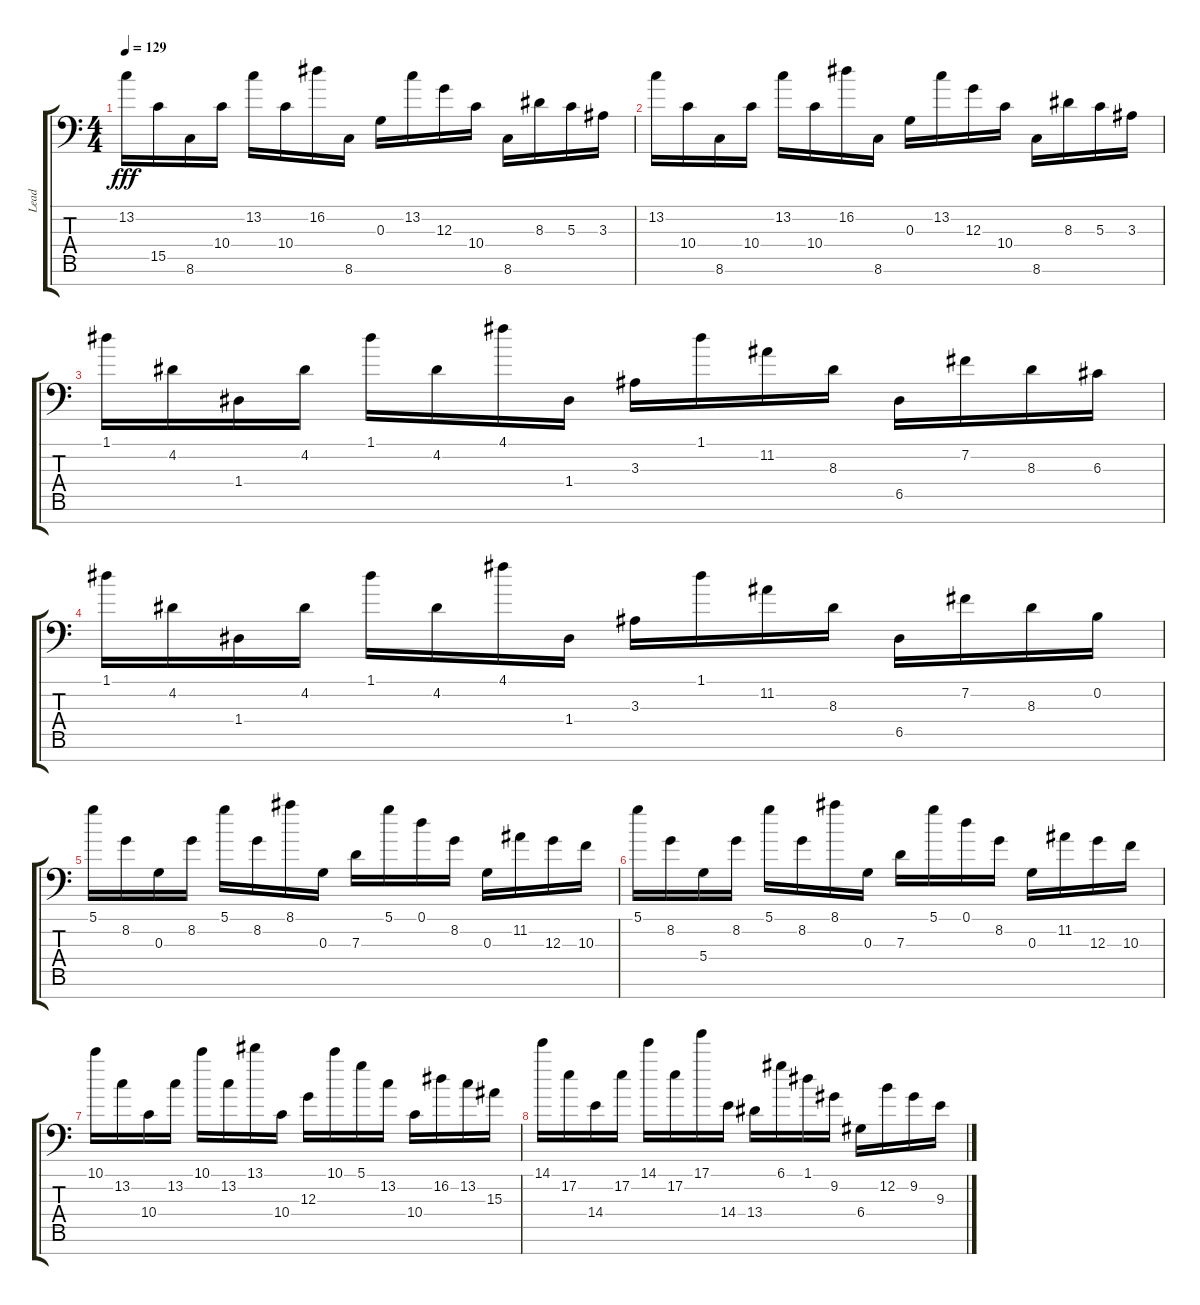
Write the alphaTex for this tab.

\track ("Lead" "Lead") {instrument lead5charang}
\staff {score tabs}
\tuning (D5 B3 G3 D3 A2 E2 C-1) {hide}
\ts (4 4)
\tempo 129
\clef f4
\ks c
13.2.16{dy fff} 15.5.16 8.6.16 10.4.16 13.2.16 10.4.16 16.2.16 8.6.16 0.3.16 13.2.16 12.3.16 10.4.16 8.6.16 8.3.16 5.3.16 3.3.16 |
13.2.16 10.4.16 8.6.16 10.4.16 13.2.16 10.4.16 16.2.16 8.6.16 0.3.16 13.2.16 12.3.16 10.4.16 8.6.16 8.3.16 5.3.16 3.3.16 |
1.1.16 4.2.16 1.4.16 4.2.16 1.1.16 4.2.16 4.1.16 1.4.16 3.3.16 1.1.16 11.2.16 8.3.16 6.5.16 7.2.16 8.3.16 6.3.16 |
1.1.16 4.2.16 1.4.16 4.2.16 1.1.16 4.2.16 4.1.16 1.4.16 3.3.16 1.1.16 11.2.16 8.3.16 6.5.16 7.2.16 8.3.16 0.2.16 |
5.1.16 8.2.16 0.3.16 8.2.16 5.1.16 8.2.16 8.1.16 0.3.16 7.3.16 5.1.16 0.1.16 8.2.16 0.3.16 11.2.16 12.3.16 10.3.16 |
5.1.16 8.2.16 5.4.16 8.2.16 5.1.16 8.2.16 8.1.16 0.3.16 7.3.16 5.1.16 0.1.16 8.2.16 0.3.16 11.2.16 12.3.16 10.3.16 |
10.1.16 13.2.16 10.4.16 13.2.16 10.1.16 13.2.16 13.1.16 10.4.16 12.3.16 10.1.16 5.1.16 13.2.16 10.4.16 16.2.16 13.2.16 15.3.16 |
14.1.16 17.2.16 14.4.16 17.2.16 14.1.16 17.2.16 17.1.16 14.4.16 13.4.16 6.1.16 1.1.16 9.2.16 6.4.16 12.2.16 9.2.16 9.3.16
